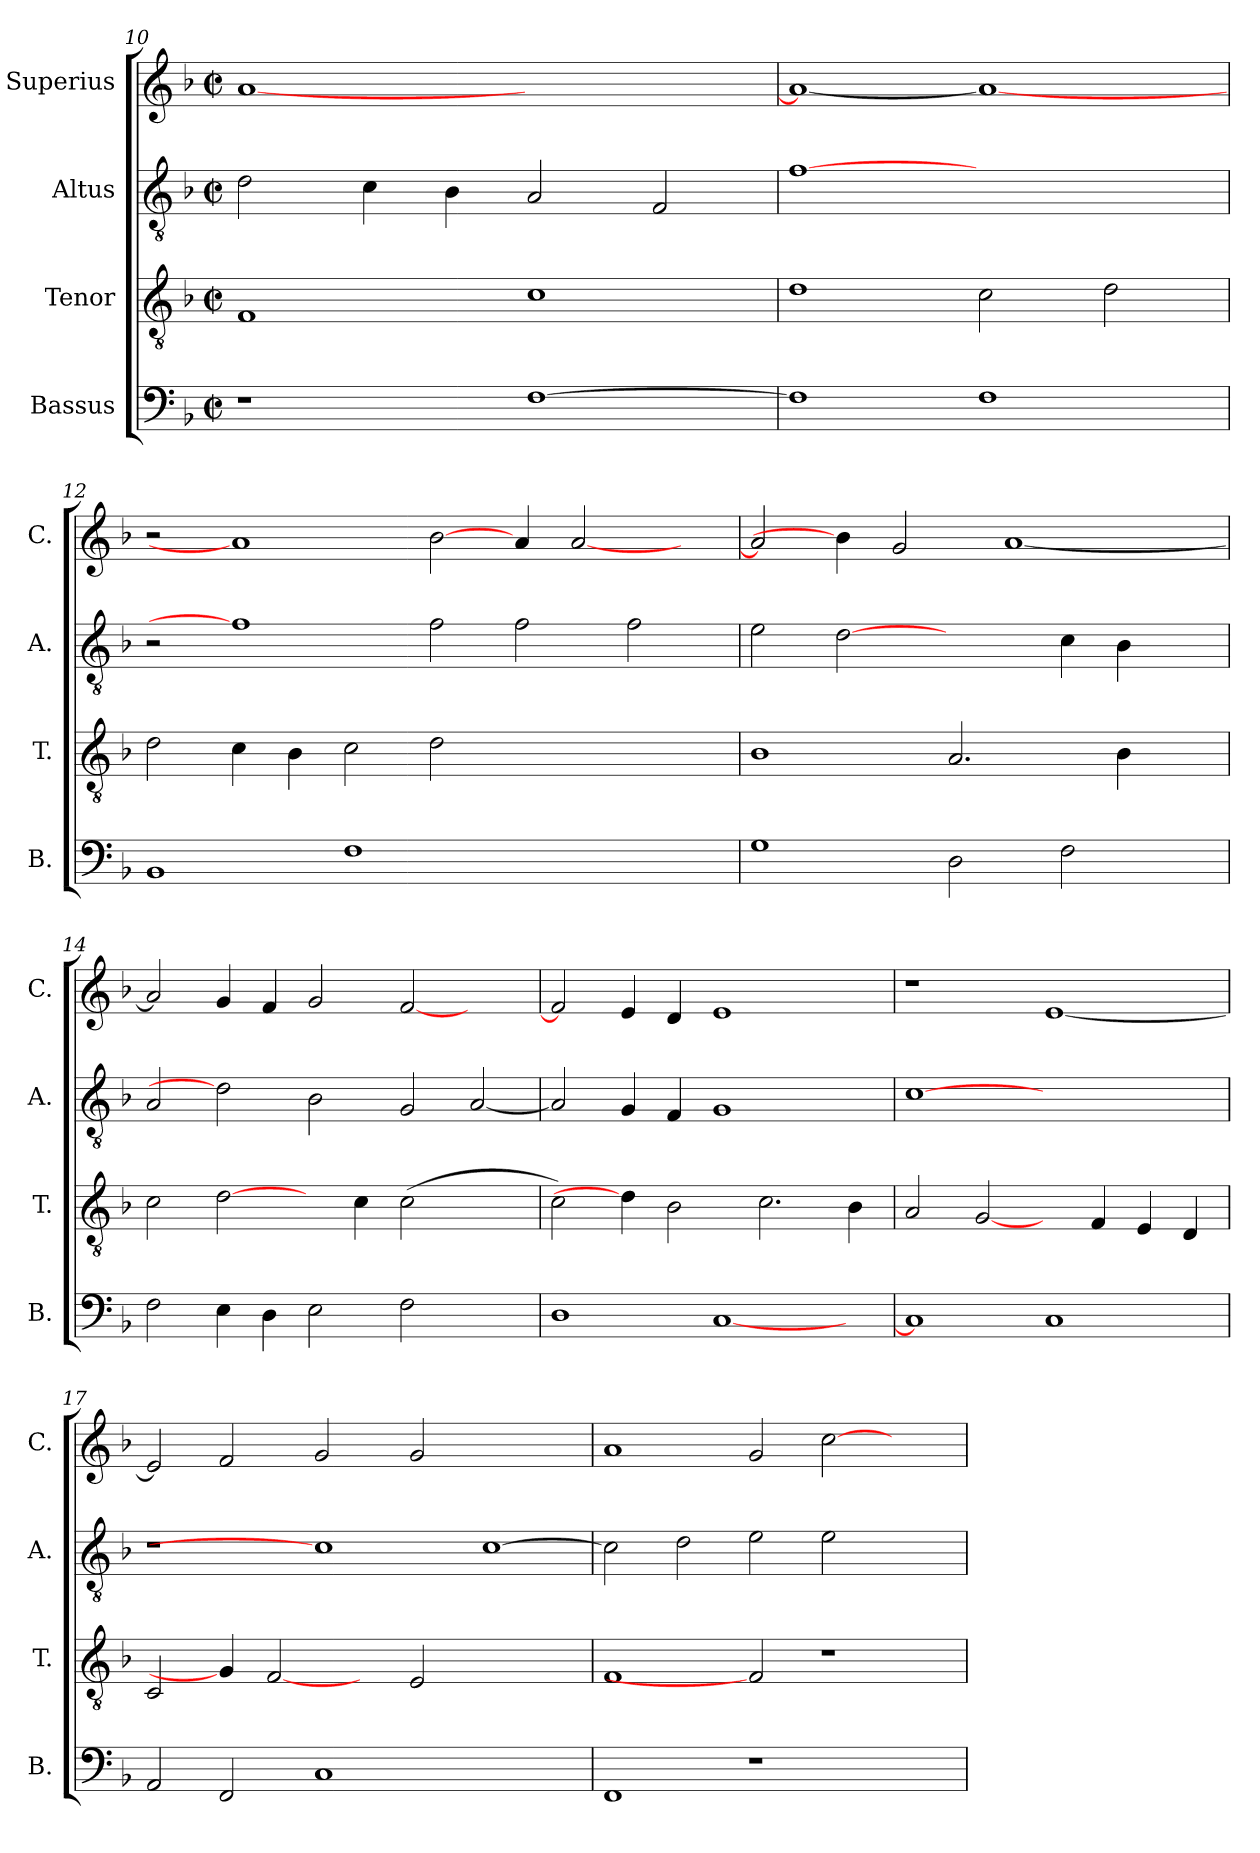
**kern	**kern	**kern	**kern
*part4	*part3	*part2	*part1
*staff4	*staff3	*staff2	*staff1
*I"Bassus	*I"Tenor	*I"Altus	*I"Superius
*I'B.	*I'T.	*I'A.	*I'C.
*clefF4	*clefGv2	*clefGv2	*clefG2
*	*ITrd7c12	*ITrd7c12	*
*k[b-]	*k[b-]	*k[b-]	*k[b-]
*F:	*F:	*F:	*F:
*M2/2	*M2/2	*M2/2	*M2/2
*met(c|)	*met(c|)	*met(c|)	*met(c|)
=10	=10	=10	=10
1r	1FFi	2Di\	[>1ai
.	.	4Ci\	.
.	.	4BB-i\	.
[<1Fi	1Ci	2AAi/	1ryy
.	.	2FFi/	.
=11	=11	=11	=11
1Fi]	1Di	[1Fi	1ai_>
1Fi	2Ci\	1ryy	1ai_
.	2Di\	.	.
=12	=12	=12	=12
1BB-i	2Di\	2r	2r
.	4Ci\	1Fi]	1ai]
.	4BB-i\	.	.
1Fi	2Ci\	.	.
.	2Di\	2Fi\	[2b-i\
1ryy	1ryy	2Fi\	4ai/
.	.	.	[<2ai/
.	.	2Fi\	.
.	.	.	4ryy
!!LO:LB:g=z
=13	=13	=13	=13
1Gi	1BB-i	2Ei\	2ai/]
.	.	[2Di	4b-i\]
.	.	.	2gi/
2Di\	2.AAi/	2ryy	.
.	.	.	[<1ai
2Fi\	.	4Ci\	.
.	4BB-i\	4BB-i\	.
4ryy	4ryy	4ryy	.
=14	=14	=14	=14
2Fi\	2Ci\	2AAi/	2ai/]
4Ei\	[2Di\	2Di]	4gi/
4Di\	.	.	4fi/
2Ei\	4ryy	2BB-i\	2gi/
.	4Ci\	.	.
2Fi\	(2Ci\	2GGi/	[<2fi/
2ryy	2ryy	[<2AAi/	2ryy
=15	=15	=15	=15
1Di	2Ci\)	2AAi/]	2fi/]
.	4Di\]	4GGi/	4ei/
.	2BB-i\	4FFi/	4di/
[<1Ci	.	1GGi	1ei
.	2.Ci\	.	.
4ryy	4BB-i\	4ryy	4ryy
=16	=16	=16	=16
1Ci]	2AAi/	[1Ci	1r
.	[2GGi/	.	.
1Ci	4ryy	1ryy	[<1ei
.	4FFi/	.	.
.	4EEi/	.	.
.	4DDi/	.	.
=17	=17	=17	=17
2AAi/	2CCi/	1r	2ei/]
2FFi/	4GGi/]	.	2fi/
.	[2FFi	.	.
1Ci	.	1Ci]	2gi/
.	4ryy	.	.
.	2EEi/	.	2gi/
1ryy	1ryy	[>1Ci	1ryy
=18	=18	=18	=18
1FFi	1FFi	2Ci\]	1ai
.	.	2Di\	.
1r	2FFi]	2Ei\	2gi/
.	1r	2Ei\	[>2cci\
2ryy	.	2ryy	2ryy
=	=	=	=
*-	*-	*-	*-
